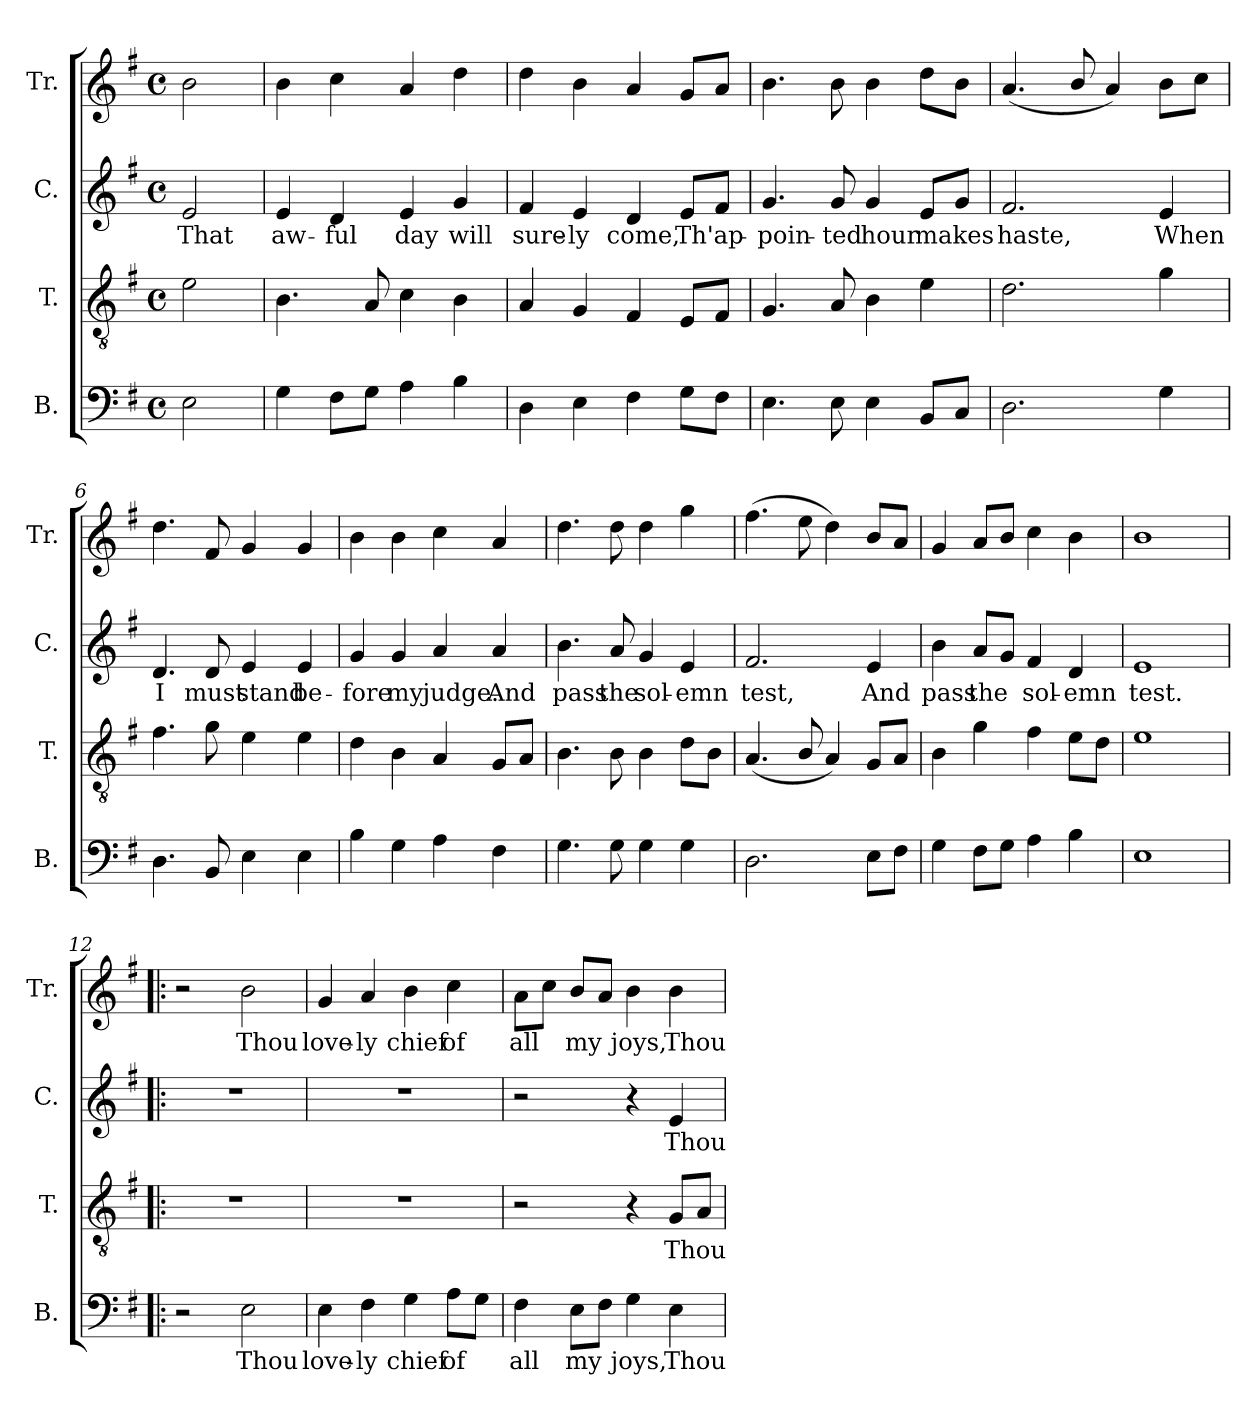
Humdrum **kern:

**kern	**text	**kern	**text	**kern	**text	**kern	**text
*part4	*part4	*part3	*part3	*part2	*part2	*part1	*part1
*staff4	*staff4	*staff3	*staff3	*staff2	*staff2	*staff1	*staff1
*I"B.	*	*I"T.	*	*I"C.	*	*I"Tr.	*
*I'B.	*	*I'T.	*	*I'C.	*	*I'Tr.	*
*clefF4	*	*clefGv2	*	*clefG2	*	*clefG2	*
*k[f#]	*	*k[f#]	*	*k[f#]	*	*k[f#]	*
*M4/4	*	*M4/4	*	*M4/4	*	*M4/4	*
*met(c)	*	*met(c)	*	*met(c)	*	*met(c)	*
*MM110	*	*MM110	*	*MM110	*	*MM110	*
=1	=1	=1	=1	=1	=1	=1	=1
!	!	!	!	!	!LO:LY:b	!	!
2E\	.	2e\	.	2e/	That	2b\	.
=2	=2	=2	=2	=2	=2	=2	=2
!	!	!	!	!	!LO:LY:b	!	!
4G\	.	4.B\	.	4e/	aw-	4b\	.
!	!	!	!	!	!LO:LY:b	!	!
8F#\L	.	.	.	4d/	-ful	4cc\	.
8G\J	.	8A/	.	.	.	.	.
!	!	!	!	!	!LO:LY:b	!	!
4A\	.	4c\	.	4e/	day	4a/	.
!	!	!	!	!	!LO:LY:b	!	!
4B\	.	4B\	.	4g/	will	4dd\	.
=3	=3	=3	=3	=3	=3	=3	=3
!	!	!	!	!	!LO:LY:b	!	!
4D\	.	4A/	.	4f#/	sure-	4dd\	.
!	!	!	!	!	!LO:LY:b	!	!
4E\	.	4G/	.	4e/	-ly	4b\	.
!	!	!	!	!	!LO:LY:b	!	!
4F#\	.	4F#/	.	4d/	come,	4a/	.
!	!	!	!	!	!LO:LY:b	!	!
8G\L	.	8E/L	.	8e/L	Th'ap-	8g/L	.
8F#\J	.	8F#/J	.	8f#/J	.	8a/J	.
=4	=4	=4	=4	=4	=4	=4	=4
!	!	!	!	!	!LO:LY:b	!	!
4.E\	.	4.G/	.	4.g/	-poin-	4.b\	.
!	!	!	!	!	!LO:LY:b	!	!
8E\	.	8A/	.	8g/	-ted	8b\	.
!	!	!	!	!	!LO:LY:b	!	!
4E\	.	4B\	.	4g/	hour	4b\	.
!	!	!	!	!	!LO:LY:b	!	!
8BB/L	.	4e\	.	8e/L	makes	8dd\L	.
8C/J	.	.	.	8g/J	.	8b\J	.
=5	=5	=5	=5	=5	=5	=5	=5
!	!	!	!	!	!LO:LY:b	!	!
2.D\	.	2.d\	.	2.f#/	haste,	(<4.a/	.
.	.	.	.	.	.	8b/	.
.	.	.	.	.	.	4a/)	.
!	!	!	!	!	!LO:LY:b	!	!
4G\	.	4g\	.	4e/	When	8b\L	.
.	.	.	.	.	.	8cc\J	.
=6	=6	=6	=6	=6	=6	=6	=6
!	!	!	!	!	!LO:LY:b	!	!
4.D\	.	4.f#\	.	4.d/	I	4.dd\	.
!	!	!	!	!	!LO:LY:b	!	!
8BB/	.	8g\	.	8d/	must	8f#/	.
!	!	!	!	!	!LO:LY:b	!	!
4E\	.	4e\	.	4e/	stand	4g/	.
!	!	!	!	!	!LO:LY:b	!	!
4E\	.	4e\	.	4e/	be-	4g/	.
=7	=7	=7	=7	=7	=7	=7	=7
!	!	!	!	!	!LO:LY:b	!	!
4B\	.	4d\	.	4g/	-fore	4b\	.
!	!	!	!	!	!LO:LY:b	!	!
4G\	.	4B\	.	4g/	my	4b\	.
!	!	!	!	!	!LO:LY:b	!	!
4A\	.	4A/	.	4a/	judge.	4cc\	.
!	!	!	!	!	!LO:LY:b	!	!
4F#\	.	8G/L	.	4a/	And	4a/	.
.	.	8A/J	.	.	.	.	.
!!LO:LB:g=z
=8	=8	=8	=8	=8	=8	=8	=8
!	!	!	!	!	!LO:LY:b	!	!
4.G\	.	4.B\	.	4.b\	pass	4.dd\	.
!	!	!	!	!	!LO:LY:b	!	!
8G\	.	8B\	.	8a/	the	8dd\	.
!	!	!	!	!	!LO:LY:b	!	!
4G\	.	4B\	.	4g/	sol-	4dd\	.
!	!	!	!	!	!LO:LY:b	!	!
4G\	.	8d\L	.	4e/	-emn	4gg\	.
.	.	8B\J	.	.	.	.	.
=9	=9	=9	=9	=9	=9	=9	=9
!	!	!	!	!	!LO:LY:b	!	!
2.D\	.	(<4.A/	.	2.f#/	test,	(>4.ff#\	.
.	.	8B/	.	.	.	8ee\	.
.	.	4A/)	.	.	.	4dd\)	.
!	!	!	!	!	!LO:LY:b	!	!
8E\L	.	8G/L	.	4e/	And	8b/L	.
8F#\J	.	8A/J	.	.	.	8a/J	.
=10	=10	=10	=10	=10	=10	=10	=10
!	!	!	!	!	!LO:LY:b	!	!
4G\	.	4B\	.	4b\	pass	4g/	.
!	!	!	!	!	!LO:LY:b	!	!
8F#\L	.	4g\	.	8a/L	the	8a/L	.
8G\J	.	.	.	8g/J	.	8b/J	.
!	!	!	!	!	!LO:LY:b	!	!
4A\	.	4f#\	.	4f#/	sol-	4cc\	.
!	!	!	!	!	!LO:LY:b	!	!
4B\	.	8e\L	.	4d/	-emn	4b\	.
.	.	8d\J	.	.	.	.	.
=11	=11	=11	=11	=11	=11	=11	=11
!	!	!	!	!	!LO:LY:b	!	!
1E	.	1e	.	1e	test.	1b	.
=12!|:	=12!|:	=12!|:	=12!|:	=12!|:	=12!|:	=12!|:	=12!|:
2r	.	1r	.	1r	.	2r	.
!	!LO:LY:b	!	!	!	!	!	!LO:LY:b
2E\	Thou	.	.	.	.	2b\	Thou
=13	=13	=13	=13	=13	=13	=13	=13
!	!LO:LY:b	!	!	!	!	!	!LO:LY:b
4E\	love-	1r	.	1r	.	4g/	love-
!	!LO:LY:b	!	!	!	!	!	!LO:LY:b
4F#\	-ly	.	.	.	.	4a/	-ly
!	!LO:LY:b	!	!	!	!	!	!LO:LY:b
4G\	chief	.	.	.	.	4b\	chief
!	!LO:LY:b	!	!	!	!	!	!LO:LY:b
8A\L	of	.	.	.	.	4cc\	of
8G\J	.	.	.	.	.	.	.
=14	=14	=14	=14	=14	=14	=14	=14
!	!LO:LY:b	!	!	!	!	!	!LO:LY:b
4F#\	all	2r	.	2r	.	8a\L	all
.	.	.	.	.	.	8cc\J	.
!	!LO:LY:b	!	!	!	!	!	!LO:LY:b
8E\L	my	.	.	.	.	8b/L	my
8F#\J	.	.	.	.	.	8a/J	.
!	!LO:LY:b	!	!	!	!	!	!LO:LY:b
4G\	joys,	4r	.	4r	.	4b\	joys,
!	!LO:LY:b	!	!LO:LY:b	!	!LO:LY:b	!	!LO:LY:b
4E\	Thou	8G/L	Thou	4e/	Thou	4b\	Thou
.	.	8A/J	.	.	.	.	.
=	=	=	=	=	=	=	=
*-	*-	*-	*-	*-	*-	*-	*-
